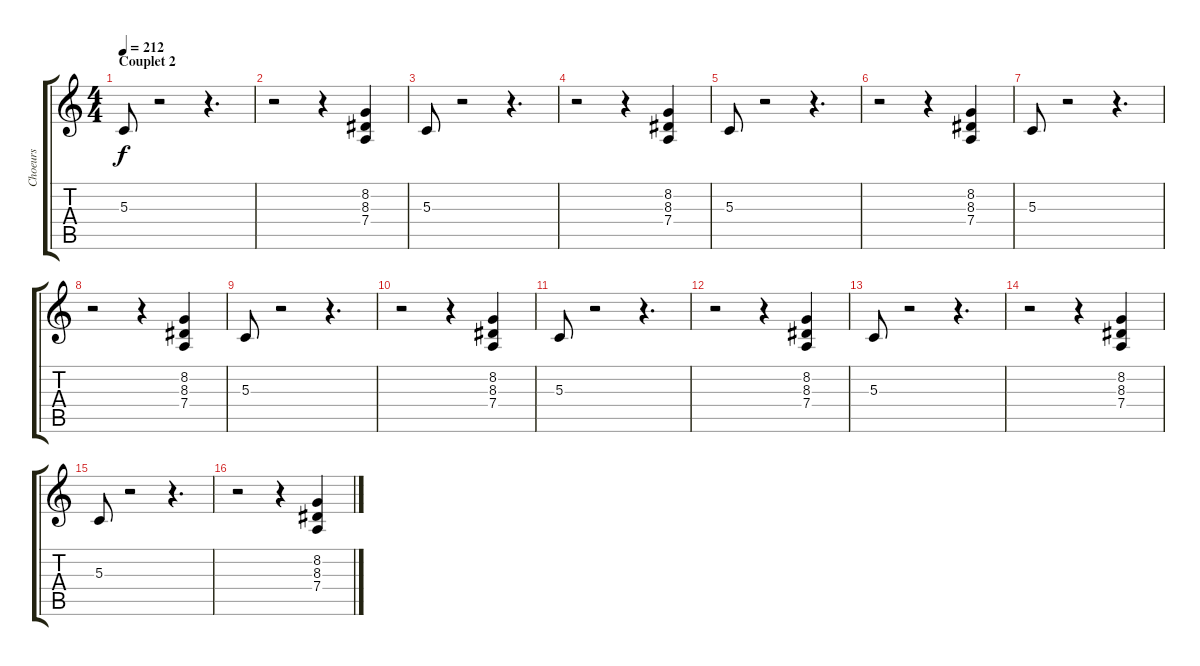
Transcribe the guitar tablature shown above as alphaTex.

\track ("Choeurs" "Choeurs") {instrument voiceoohs}
\staff {score tabs}
\tuning (E4 B3 G3 D3 A2 E2) {hide}
\ts (4 4)
\section ("" "Couplet 2")
\tempo 212
\clef g2
\ks c
5.3.8{dy f} r.2 r.4{d} |
r.2 r.4 (8.2 8.3 7.4).4 |
5.3.8 r.2 r.4{d} |
r.2 r.4 (8.2 8.3 7.4).4 |
5.3.8 r.2 r.4{d} |
r.2 r.4 (8.2 8.3 7.4).4 |
5.3.8 r.2 r.4{d} |
r.2 r.4 (8.2 8.3 7.4).4 |
5.3.8 r.2 r.4{d} |
r.2 r.4 (8.2 8.3 7.4).4 |
5.3.8 r.2 r.4{d} |
r.2 r.4 (8.2 8.3 7.4).4 |
5.3.8 r.2 r.4{d} |
r.2 r.4 (8.2 8.3 7.4).4 |
5.3.8 r.2 r.4{d} |
r.2 r.4 (8.2 8.3 7.4).4
